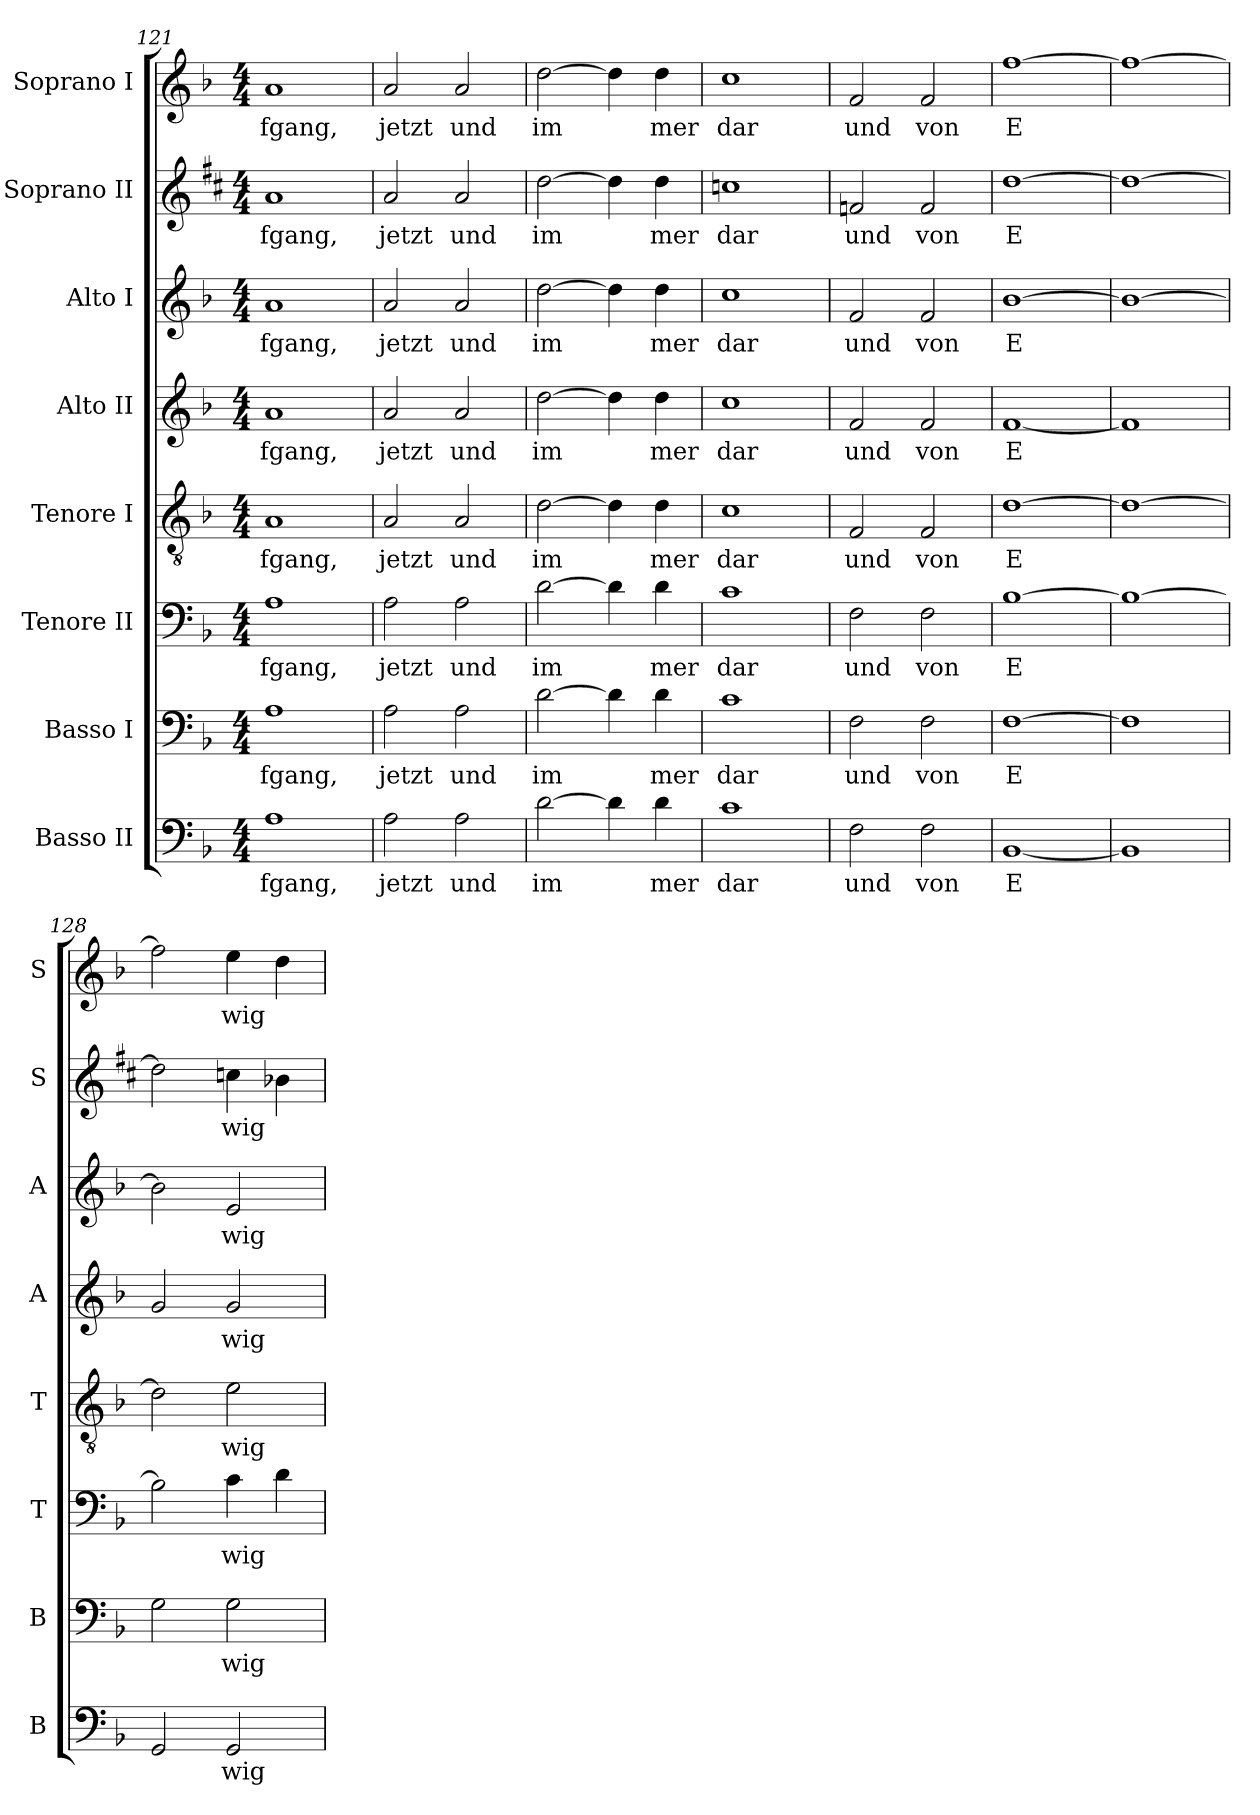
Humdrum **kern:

**kern	**text	**kern	**text	**kern	**text	**kern	**text	**kern	**text	**kern	**text	**kern	**text	**kern	**text
*part8	*part8	*part7	*part7	*part6	*part6	*part5	*part5	*part4	*part4	*part3	*part3	*part2	*part2	*part1	*part1
*staff8	*staff8	*staff7	*staff7	*staff6	*staff6	*staff5	*staff5	*staff4	*staff4	*staff3	*staff3	*staff2	*staff2	*staff1	*staff1
*I"Basso II	*	*I"Basso I	*	*I"Tenore II	*	*I"Tenore I	*	*I"Alto II	*	*I"Alto I	*	*I"Soprano II	*	*I"Soprano I	*
*I'B	*	*I'B	*	*I'T	*	*I'T	*	*I'A	*	*I'A	*	*I'S	*	*I'S	*
!!LO:PB:g=z
*clefF4	*	*clefF4	*	*clefF4	*	*clefGv2	*	*clefG2	*	*clefG2	*	*clefG2	*	*clefG2	*
*k[b-]	*	*k[b-]	*	*k[b-]	*	*k[b-]	*	*k[b-]	*	*k[b-]	*	*k[f#c#]	*	*k[b-]	*
*F:	*	*F:	*	*F:	*	*F:	*	*F:	*	*F:	*	*D:	*	*F:	*
*M4/4	*	*M4/4	*	*M4/4	*	*M4/4	*	*M4/4	*	*M4/4	*	*M4/4	*	*M4/4	*
=121	=121	=121	=121	=121	=121	=121	=121	=121	=121	=121	=121	=121	=121	=121	=121
1A	fgang,	1A	fgang,	1A	fgang,	1A	fgang,	1a	fgang,	1a	fgang,	1a	fgang,	1a	fgang,
=122	=122	=122	=122	=122	=122	=122	=122	=122	=122	=122	=122	=122	=122	=122	=122
2A\	jetzt	2A\	jetzt	2A\	jetzt	2A/	jetzt	2a/	jetzt	2a/	jetzt	2a/	jetzt	2a/	jetzt
2A\	und	2A\	und	2A\	und	2A/	und	2a/	und	2a/	und	2a/	und	2a/	und
=123	=123	=123	=123	=123	=123	=123	=123	=123	=123	=123	=123	=123	=123	=123	=123
[2d\	im	[2d\	im	[2d\	im	[2d\	im	[2dd\	im	[2dd\	im	[2dd\	im	[2dd\	im
4d\]	.	4d\]	.	4d\]	.	4d\]	.	4dd\]	.	4dd\]	.	4dd\]	.	4dd\]	.
4d\	mer	4d\	mer	4d\	mer	4d\	mer	4dd\	mer	4dd\	mer	4dd\	mer	4dd\	mer
=124	=124	=124	=124	=124	=124	=124	=124	=124	=124	=124	=124	=124	=124	=124	=124
1c	dar	1c	dar	1c	dar	1c	dar	1cc	dar	1cc	dar	1ccn	dar	1cc	dar
=125	=125	=125	=125	=125	=125	=125	=125	=125	=125	=125	=125	=125	=125	=125	=125
2F\	und	2F\	und	2F\	und	2F/	und	2f/	und	2f/	und	2fn/	und	2f/	und
2F\	von	2F\	von	2F\	von	2F/	von	2f/	von	2f/	von	2f/	von	2f/	von
=126	=126	=126	=126	=126	=126	=126	=126	=126	=126	=126	=126	=126	=126	=126	=126
[1BB-	E	[1F	E	[1B-	E	[1d	E	[1f	E	[1b-	E	[1dd	E	[1ff	E
=127	=127	=127	=127	=127	=127	=127	=127	=127	=127	=127	=127	=127	=127	=127	=127
1BB-]	.	1F]	.	1B-_	.	1d_	.	1f]	.	1b-_	.	1dd_	.	1ff_	.
=128	=128	=128	=128	=128	=128	=128	=128	=128	=128	=128	=128	=128	=128	=128	=128
2GG/	.	2G\	.	2B-\]	.	2d\]	.	2g/	.	2b-\]	.	2dd\]	.	2ff\]	.
2GG/	wig	2G\	wig	4c\	wig	2e\	wig	2g/	wig	2e/	wig	4ccn\	wig	4ee\	wig
.	.	.	.	4d\	.	.	.	.	.	.	.	4b-X\	.	4dd\	.
=	=	=	=	=	=	=	=	=	=	=	=	=	=	=	=
*-	*-	*-	*-	*-	*-	*-	*-	*-	*-	*-	*-	*-	*-	*-	*-
